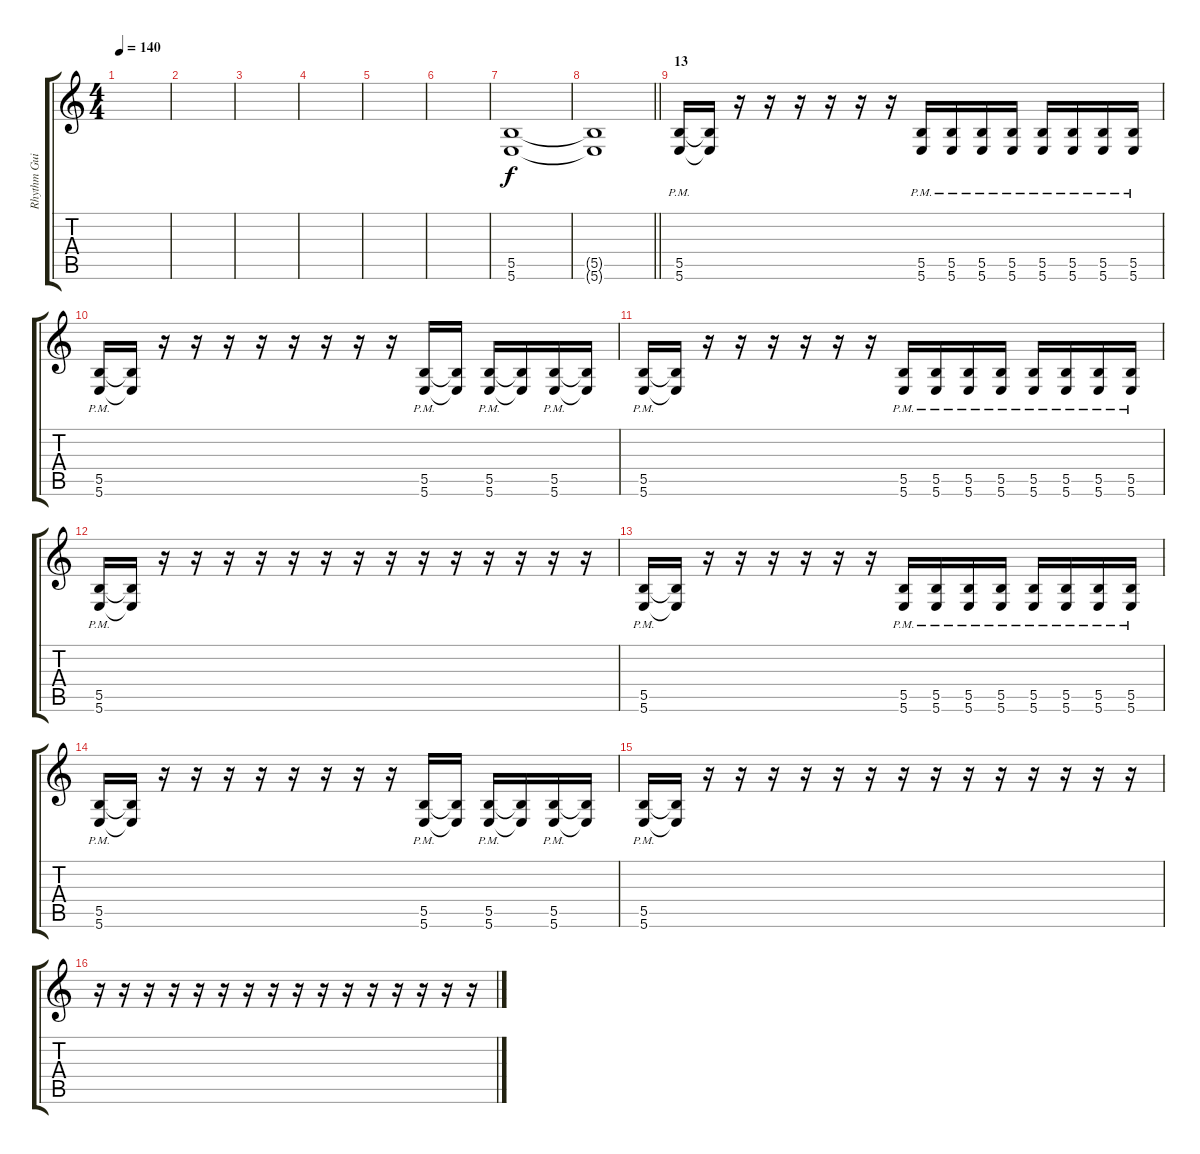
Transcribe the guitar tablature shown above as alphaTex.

\track ("Rhythm Guitar 1" "Rhythm Gui") {instrument distortionguitar}
\staff {score tabs}
\tuning (Db4 Ab3 E3 B2 Gb2 B1) {hide}
\ts (4 4)
\tempo 140
\clef g2
\ks c
|
|
|
|
|
|
(5.5 5.6).1{volume 13} |
\barLineRight lightlight
(5.5{t} 5.6{t}).1 |
\section ("" "13")
(5.5{pm} 5.6{pm}).16 (5.5{t} 5.6{t}).16 r.16 r.16 r.16 r.16 r.16 r.16 (5.5{pm} 5.6{pm}).16 (5.5{pm} 5.6{pm}).16 (5.5{pm} 5.6{pm}).16 (5.5{pm} 5.6{pm}).16 (5.5{pm} 5.6{pm}).16 (5.5{pm} 5.6{pm}).16 (5.5{pm} 5.6{pm}).16 (5.5{pm} 5.6{pm}).16 |
(5.5{pm} 5.6{pm}).16 (5.5{t} 5.6{t}).16 r.16 r.16 r.16 r.16 r.16 r.16 r.16 r.16 (5.5{pm} 5.6{pm}).16 (5.5{t} 5.6{t}).16 (5.5{pm} 5.6{pm}).16 (5.5{t} 5.6{t}).16 (5.5{pm} 5.6{pm}).16 (5.5{t} 5.6{t}).16 |
(5.5{pm} 5.6{pm}).16 (5.5{t} 5.6{t}).16 r.16 r.16 r.16 r.16 r.16 r.16 (5.5{pm} 5.6{pm}).16 (5.5{pm} 5.6{pm}).16 (5.5{pm} 5.6{pm}).16 (5.5{pm} 5.6{pm}).16 (5.5{pm} 5.6{pm}).16 (5.5{pm} 5.6{pm}).16 (5.5{pm} 5.6{pm}).16 (5.5{pm} 5.6{pm}).16 |
(5.5{pm} 5.6{pm}).16 (5.5{t} 5.6{t}).16 r.16 r.16 r.16 r.16 r.16 r.16 r.16 r.16 r.16 r.16 r.16 r.16 r.16 r.16 |
(5.5{pm} 5.6{pm}).16 (5.5{t} 5.6{t}).16 r.16 r.16 r.16 r.16 r.16 r.16 (5.5{pm} 5.6{pm}).16 (5.5{pm} 5.6{pm}).16 (5.5{pm} 5.6{pm}).16 (5.5{pm} 5.6{pm}).16 (5.5{pm} 5.6{pm}).16 (5.5{pm} 5.6{pm}).16 (5.5{pm} 5.6{pm}).16 (5.5{pm} 5.6{pm}).16 |
(5.5{pm} 5.6{pm}).16 (5.5{t} 5.6{t}).16 r.16 r.16 r.16 r.16 r.16 r.16 r.16 r.16 (5.5{pm} 5.6{pm}).16 (5.5{t} 5.6{t}).16 (5.5{pm} 5.6{pm}).16 (5.5{t} 5.6{t}).16 (5.5{pm} 5.6{pm}).16 (5.5{t} 5.6{t}).16 |
(5.5{pm} 5.6{pm}).16 (5.5{t} 5.6{t}).16 r.16 r.16 r.16 r.16 r.16 r.16 r.16 r.16 r.16 r.16 r.16 r.16 r.16 r.16 |
r.16 r.16 r.16 r.16 r.16 r.16 r.16 r.16 r.16 r.16 r.16 r.16 r.16 r.16 r.16 r.16
